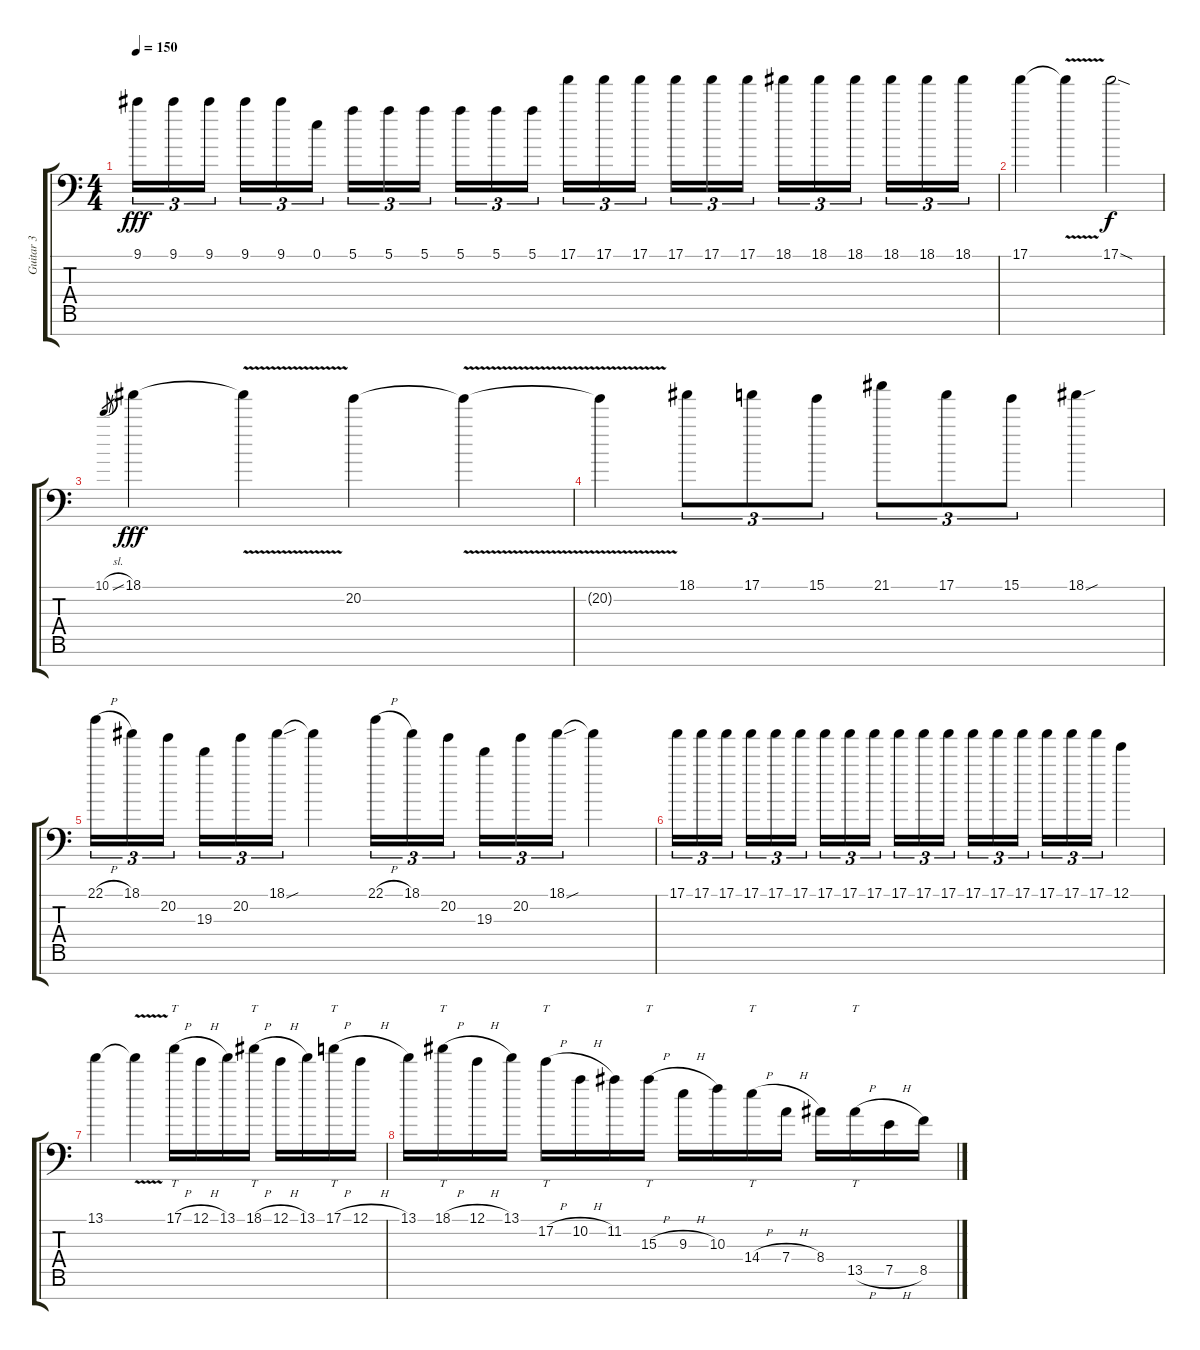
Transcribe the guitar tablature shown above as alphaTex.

\track ("Guitar 3" "Guitar 3") {instrument distortionguitar}
\staff {score tabs}
\tuning (E4 B3 G3 D3 A2 E2 A1) {hide}
\ts (4 4)
\tempo 150
\clef f4
\ks c
9.1.16{tu (3 2) dy fff} 9.1.16{tu (3 2)} 9.1.16{tu (3 2) beam splitsecondary} 9.1.16{tu (3 2)} 9.1.16{tu (3 2)} 0.1.16{tu (3 2)} 5.1.16{tu (3 2)} 5.1.16{tu (3 2)} 5.1.16{tu (3 2) beam splitsecondary} 5.1.16{tu (3 2)} 5.1.16{tu (3 2)} 5.1.16{tu (3 2)} 17.1.16{tu (3 2)} 17.1.16{tu (3 2)} 17.1.16{tu (3 2) beam splitsecondary} 17.1.16{tu (3 2)} 17.1.16{tu (3 2)} 17.1.16{tu (3 2)} 18.1.16{tu (3 2)} 18.1.16{tu (3 2)} 18.1.16{tu (3 2) beam splitsecondary} 18.1.16{tu (3 2)} 18.1.16{tu (3 2)} 18.1.16{tu (3 2)} |
17.1.4 17.1{v t}.4 17.1{sod}.2{dy f} |
10.1{sl}.8{gr} 18.1.4{dy fff} 18.1{v t}.4 20.2.4 20.2{v t}.4 |
20.2{t}.4 18.1.8{tu (3 2)} 17.1.8{tu (3 2)} 15.1.8{tu (3 2)} 21.1.8{tu (3 2)} 17.1.8{tu (3 2)} 15.1.8{tu (3 2)} 18.1{sou}.4 |
22.1{h}.16{tu (3 2)} 18.1.16{tu (3 2)} 20.2.16{tu (3 2) beam splitsecondary} 19.3.16{tu (3 2)} 20.2.16{tu (3 2)} 18.1{sou}.16{tu (3 2)} 18.1{t}.4 22.1{h}.16{tu (3 2)} 18.1.16{tu (3 2)} 20.2.16{tu (3 2) beam splitsecondary} 19.3.16{tu (3 2)} 20.2.16{tu (3 2)} 18.1{sou}.16{tu (3 2)} 18.1{t}.4 |
17.1.16{tu (3 2)} 17.1.16{tu (3 2)} 17.1.16{tu (3 2) beam splitsecondary} 17.1.16{tu (3 2)} 17.1.16{tu (3 2)} 17.1.16{tu (3 2)} 17.1.16{tu (3 2)} 17.1.16{tu (3 2)} 17.1.16{tu (3 2) beam splitsecondary} 17.1.16{tu (3 2)} 17.1.16{tu (3 2)} 17.1.16{tu (3 2)} 17.1.16{tu (3 2)} 17.1.16{tu (3 2)} 17.1.16{tu (3 2) beam splitsecondary} 17.1.16{tu (3 2)} 17.1.16{tu (3 2)} 17.1.16{tu (3 2)} 12.1.4 |
13.1.4 13.1{v t}.4 17.1{h}.16{tt} 12.1{h}.16 13.1.16 18.1{h}.16{tt} 12.1{h}.16 13.1.16 17.1{h}.16{tt} 12.1{h}.16 |
13.1.16 18.1{h}.16{tt} 12.1{h}.16 13.1.16 17.2{h}.16{tt} 10.2{h}.16 11.2.16 15.3{h}.16{tt} 9.3{h}.16 10.3.16 14.4{h}.16{tt} 7.4{h}.16 8.4.16 13.5{h}.16{tt} 7.5{h}.16 8.5.16
